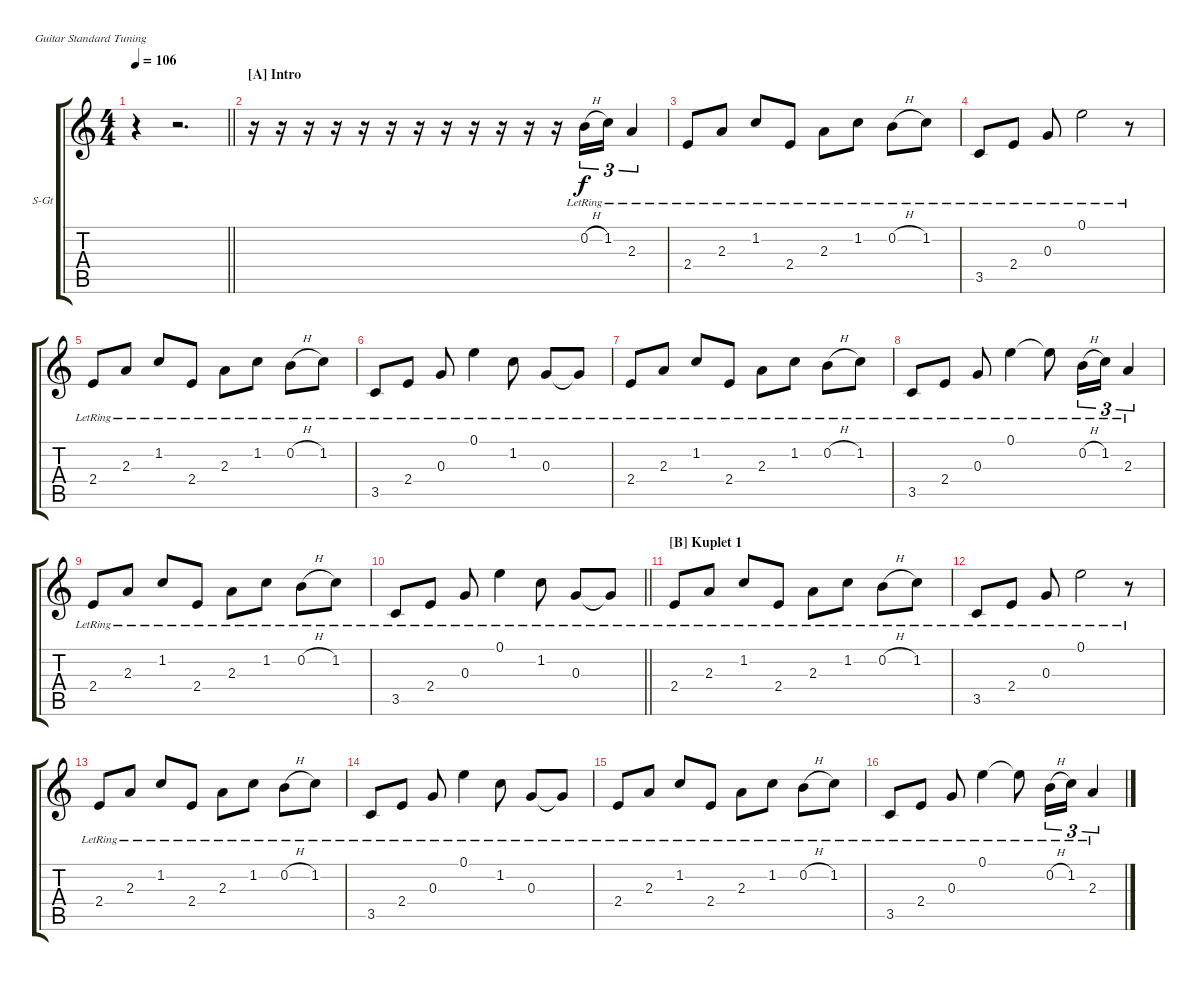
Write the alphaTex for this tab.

\bracketExtendMode groupsimilarinstruments
\firstSystemTrackNameOrientation horizontal
\otherSystemsTrackNameOrientation horizontal
\track ("Gitara | R. Vladyko" "S-Gt") {instrument acousticguitarsteel}
\staff {score tabs}
\tuning (E4 B3 G3 D3 A2 E2)
\ts (4 4)
\beaming (8 2 2 2 2)
\tempo 106
\clef g2
\barLineRight lightlight
\ks c
r.4{dy f instrument acousticguitarsteel} r.2{d} |
\section ("A" "Intro")
r.16 r.16 r.16 r.16 r.16 r.16 r.16 r.16 r.16 r.16 r.16 r.16 0.2{h lr}.16{tu (3 2)} 1.2{lr}.16{tu (3 2)} 2.3{lr}.4{tu (3 2)} |
2.4{lr}.8 2.3{lr}.8 1.2{lr}.8 2.4{lr}.8 2.3{lr}.8 1.2{lr}.8 0.2{h lr}.8 1.2{lr}.8 |
3.5{lr}.8 2.4{lr}.8 0.3{lr}.8 0.1{lr}.2 r.8 |
2.4{lr}.8 2.3{lr}.8 1.2{lr}.8 2.4{lr}.8 2.3{lr}.8 1.2{lr}.8 0.2{h lr}.8 1.2{lr}.8 |
3.5{lr}.8 2.4{lr}.8 0.3{lr}.8 0.1{lr}.4 1.2{lr}.8 0.3{lr}.8 0.3{lr t}.8 |
2.4{lr}.8 2.3{lr}.8 1.2{lr}.8 2.4{lr}.8 2.3{lr}.8 1.2{lr}.8 0.2{h lr}.8 1.2{lr}.8 |
3.5{lr}.8 2.4{lr}.8 0.3{lr}.8 0.1{lr}.4 0.1{lr t}.8 0.2{h lr}.16{tu (3 2)} 1.2{lr}.16{tu (3 2)} 2.3{lr}.4{tu (3 2)} |
2.4{lr}.8 2.3{lr}.8 1.2{lr}.8 2.4{lr}.8 2.3{lr}.8 1.2{lr}.8 0.2{h lr}.8 1.2{lr}.8 |
\barLineRight lightlight
3.5{lr}.8 2.4{lr}.8 0.3{lr}.8 0.1{lr}.4 1.2{lr}.8 0.3{lr}.8 0.3{lr t}.8 |
\section ("B" "Kuplet 1")
2.4{lr}.8 2.3{lr}.8 1.2{lr}.8 2.4{lr}.8 2.3{lr}.8 1.2{lr}.8 0.2{h lr}.8 1.2{lr}.8 |
3.5{lr}.8 2.4{lr}.8 0.3{lr}.8 0.1{lr}.2 r.8 |
2.4{lr}.8 2.3{lr}.8 1.2{lr}.8 2.4{lr}.8 2.3{lr}.8 1.2{lr}.8 0.2{h lr}.8 1.2{lr}.8 |
3.5{lr}.8 2.4{lr}.8 0.3{lr}.8 0.1{lr}.4 1.2{lr}.8 0.3{lr}.8 0.3{lr t}.8 |
2.4{lr}.8 2.3{lr}.8 1.2{lr}.8 2.4{lr}.8 2.3{lr}.8 1.2{lr}.8 0.2{h lr}.8 1.2{lr}.8 |
3.5{lr}.8 2.4{lr}.8 0.3{lr}.8 0.1{lr}.4 0.1{lr t}.8 0.2{h lr}.16{tu (3 2)} 1.2{lr}.16{tu (3 2)} 2.3{lr}.4{tu (3 2)}
